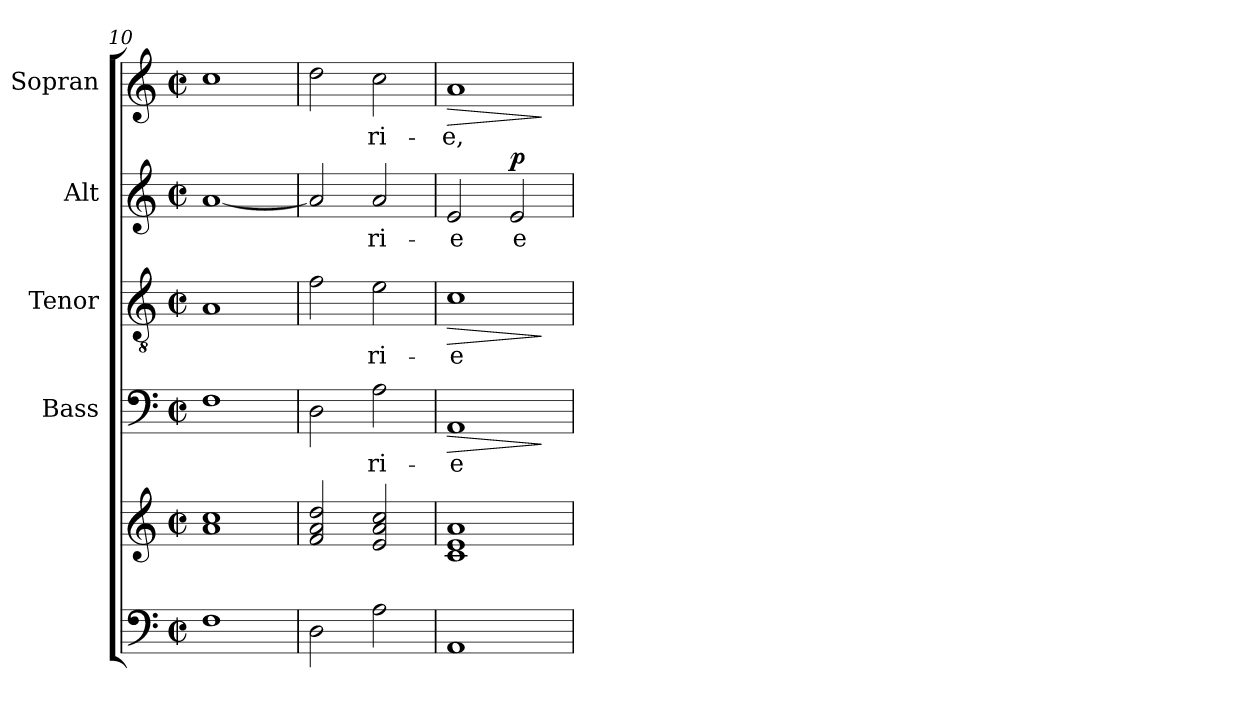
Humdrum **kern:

**kern	**kern	**kern	**text	**dynam	**kern	**text	**dynam	**kern	**text	**dynam	**kern	**text	**dynam
*part5	*part5	*part4	*part4	*part4	*part3	*part3	*part3	*part2	*part2	*part2	*part1	*part1	*part1
*staff6	*staff5	*staff4	*staff4	*staff4	*staff3	*staff3	*staff3	*staff2	*staff2	*staff2	*staff1	*staff1	*staff1
*	*	*I"Bass	*	*	*I"Tenor	*	*	*I"Alt	*	*	*I"Sopran	*	*
*	*	*I'B.	*	*	*I'T.	*	*	*I'A.	*	*	*I'S.	*	*
*clefF4	*clefG2	*clefF4	*	*	*clefGv2	*	*	*clefG2	*	*	*clefG2	*	*
*k[]	*k[]	*k[]	*	*	*k[]	*	*	*k[]	*	*	*k[]	*	*
*C:	*C:	*C:	*	*	*C:	*	*	*C:	*	*	*C:	*	*
*M2/2	*M2/2	*M2/2	*	*	*M2/2	*	*	*M2/2	*	*	*M2/2	*	*
*met(c|)	*met(c|)	*met(c|)	*	*	*met(c|)	*	*	*met(c|)	*	*	*met(c|)	*	*
=10	=10	=10	=10	=10	=10	=10	=10	=10	=10	=10	=10	=10	=10
1F	1a 1cc	1F	.	.	1A	.	.	[1a	.	.	1cc	.	.
=11	=11	=11	=11	=11	=11	=11	=11	=11	=11	=11	=11	=11	=11
2D\	2f/ 2a/ 2dd/	2D\	.	.	2f\	.	.	2a/]	.	.	2dd\	.	.
!	!	!	!LO:LY:b	!	!	!LO:LY:b	!	!	!LO:LY:b	!	!	!LO:LY:b	!
2A\	2e/ 2a/ 2cc/	2A\	-ri-	.	2e\	-ri-	.	2a/	-ri-	.	2cc\	-ri-	.
=12	=12	=12	=12	=12	=12	=12	=12	=12	=12	=12	=12	=12	=12
!	!	!	!LO:LY:b	!LO:HP:b	!	!LO:LY:b	!LO:HP:b	!	!LO:LY:b	!	!	!LO:LY:b	!LO:HP:b
1AA	1c 1e 1a	1AA	-e	>	1c	-e	>	2e/	-e	.	1a	-e,	>
!	!	!	!	!	!	!	!	!	!LO:LY:b	!LO:DY:a	!	!	!
.	.	.	.	.	.	.	.	2e/	e-	p	.	.	.
.	.	.	.	]	.	.	]	.	.	.	.	.	]
=	=	=	=	=	=	=	=	=	=	=	=	=	=
*-	*-	*-	*-	*-	*-	*-	*-	*-	*-	*-	*-	*-	*-
